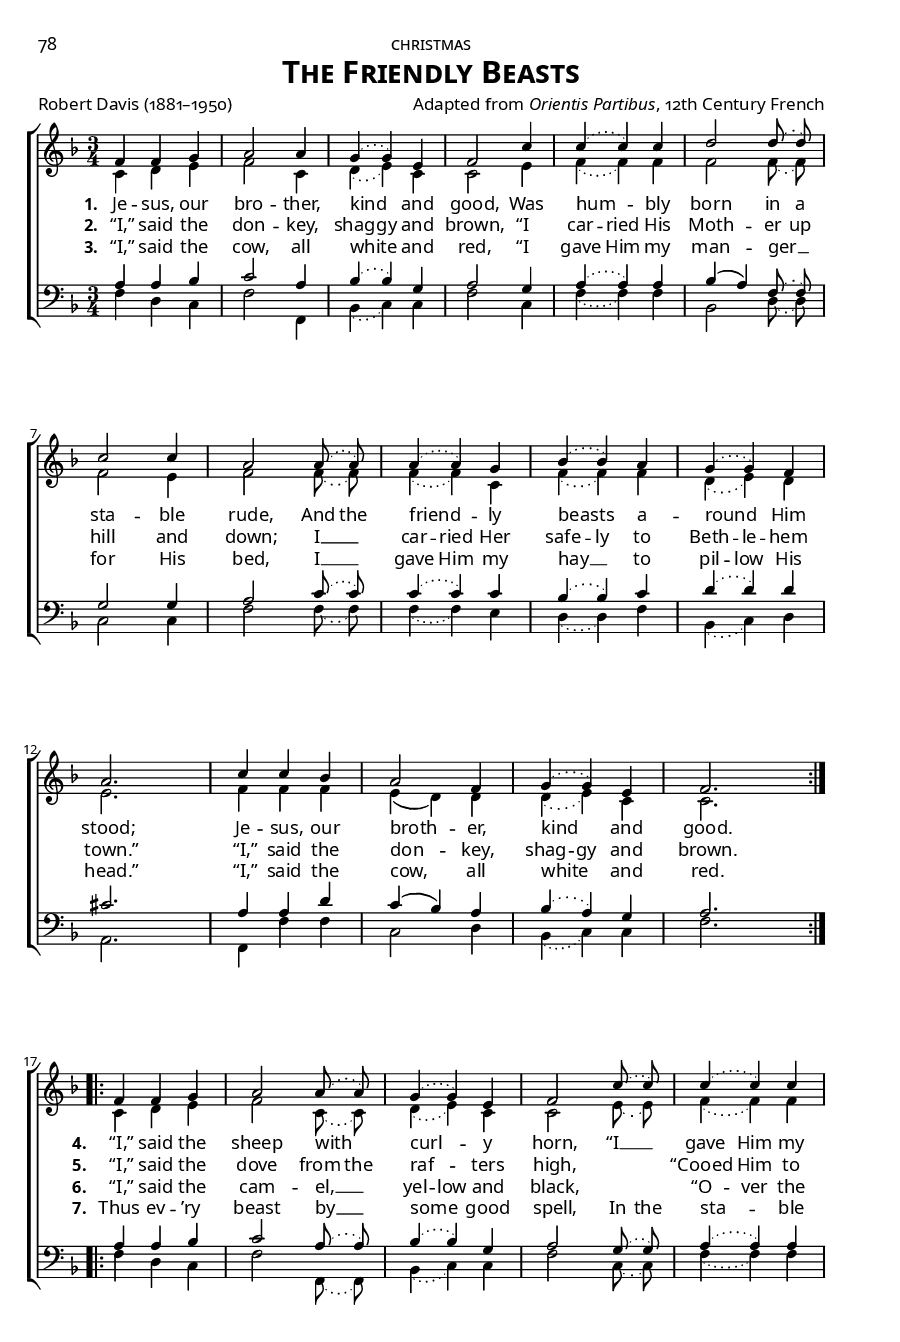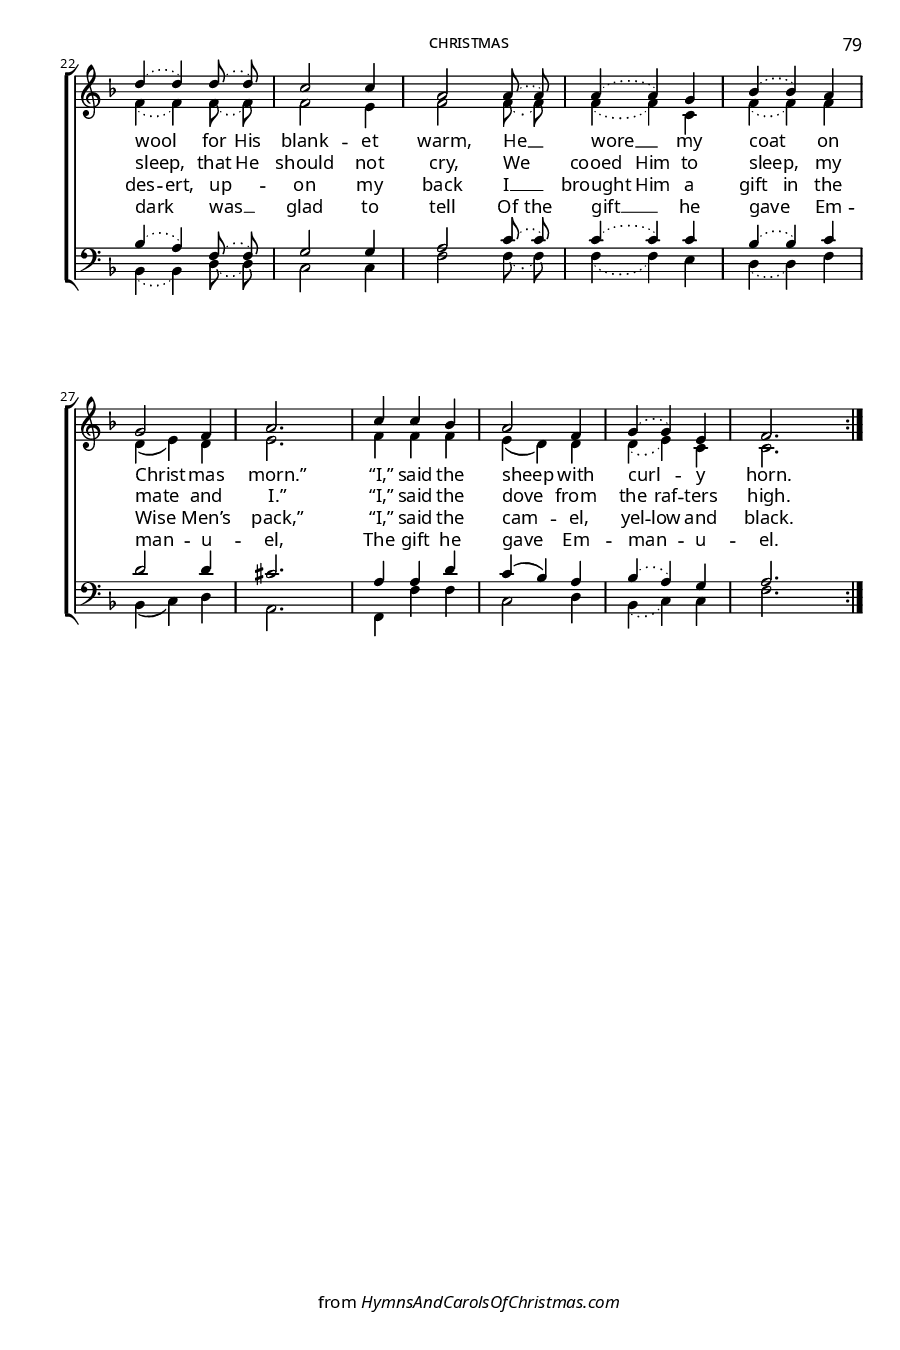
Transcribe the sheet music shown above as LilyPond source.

\version "2.14.2"
\include "util.ly"
\header {
    title = \markup{\override #'(font-name . "Garamond Premier Pro Semibold"){ \abs-fontsize #15 \smallCapsOldStyle"The Friendly Beasts"}}
    poet = \markup\oldStyleNum"Robert Davis (1881–1950)"
    composer = \markup\concat{"Adapted from "\italic"Orientis Partibus" \oldStyleNum", 12th Century French"}
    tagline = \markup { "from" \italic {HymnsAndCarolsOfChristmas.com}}
  }\paper {
  print-all-headers = ##f
  paper-height = 9\in
  paper-width = 6\in
  indent = 0\in
  %system-system-spacing = #'((basic-distance . 10) (padding . 0))
  system-system-spacing =
    #'((basic-distance . 10)
       (minimum-distance . 10)
       (padding . 1.5)
       (stretchability . 100))
  score-markup-spacing = 
    #'((basic-distance . 5)
       (minimum-distance . 5)
       (padding . 1)
       (stretchability . 0))
  ragged-last-bottom = ##t
  ragged-bottom = ##f
  two-sided = ##t
  inner-margin = 0.5\in
  outer-margin = 0.25\in
  top-margin = 0.25\in
  bottom-margin = 0.25\in
  first-page-number = #078
  print-first-page-number = ##t
  headerLine = \markup{\override #'(font-name . "Garamond Premier Pro") \smallCapsOldStyle"christmas"}
  oddHeaderMarkup = \markup\fill-line{
     \override #'(font-name . "Garamond Premier Pro")\abs-fontsize #8.5
     \combine 
        \fill-line{"" \on-the-fly #print-page-number-check-first
        \oldStylePageNum""
        }
        \fill-line{\headerLine}
  }
  evenHeaderMarkup = \markup {
     \override #'(font-name . "Garamond Premier Pro")\abs-fontsize #8.5
     \combine
        \on-the-fly #print-page-number-check-first
        \oldStylePageNum""
        \fill-line{\headerLine}
  }
}
#(set-global-staff-size 15) \paper{ #(define fonts (make-pango-font-tree "GoudyOlSt BT" "Garamond Premier Pro" "Garamond Premier Pro" (/ 15 20))) }
global = {
  \key f \major
  \time 3/4
  \autoBeamOff
}

sopMusic = \relative c' {
  \repeat volta 3 {
    f4 f g |
    a2 a4 |
    \slurDotted g( g) e |
    f2 c'4 |
    c( c) c |
    
    d2 d8\noBeam( d) |
    c2 c4 |
    a2 \bar"" a8\noBeam( a) |
    a4( a) g |
    bes4( bes) a |
    
    g( g) f |
    a2. |
    c4 c bes |
    a2 f4 |
    g( g) e |
    f2.
  }
  \break
  
  \repeat volta 4 {
    f4 f g |
    a2 a8( a) |
    \slurDotted g4( g) e |
    f2 c'8( c) |
    c4( c) c |
    
    d4( d) d8\noBeam( d) |
    c2 c4 |
    a2 \bar"" a8\noBeam( a) |
    a4( a) g |
    bes4( bes) a |
    
    g2 f4 |
    a2. |
    c4 c bes |
    a2 f4 |
    g( g) e |
    f2.
  }
}
sopWords = \lyricmode {
  
}

altoMusic = \relative c' {
  \slurDotted
  c4 d e |
  f2 c4 |
  d4( e) c |
  c2 e4 |
  
  f( f) f |
  f2 f8( f) |
  f2 e4 |
  f2 f8( f) |
  
  f4( f) c4 |
  f4( f) f4 |
  d4( e) d4 |
  e2. |
  
  f4 f f |
  \slurSolid
  e( d) d |
  \slurDotted
  d( e) c |
  c2.
  
  
  
  \slurDotted
  c4 d e |
  f2 c8( c) |
  d4( e) c |
  c2 e8( e) |
  
  f4( f) f |
  f4( f) f8( f) |
  f2 e4 |
  f2 f8( f) |
  
  f4( f) c4 |
  f4( f) f4 |
  \slurSolid d4( e) d4 |
  e2. |
  
  f4 f f |
  e( d) d |
  \slurDotted
  d( e) c |
  c2.
}
altoWords = \lyricmode {
  \dropLyricsIX
  \set stanza = #"1. "
  \set ignoreMelismata = ##t
  Je -- sus, our bro -- ther, kind _ and good, Was hum -- _ bly born in a sta -- ble rude,
  And the friend -- _ ly beasts _ a -- round _ Him stood; Je -- sus, our broth -- _ er, kind _ and good.
  
  \set stanza = #"4. "
  \set ignoreMelismata = ##t
  “I,” said the sheep with _ curl -- _ y horn, “I __ _ gave Him my wool _ for His blank -- et warm,
  He __ _ wore __ _ my coat _ on Christ -- _ mas morn.” “I,” said the sheep _ with curl -- _ y horn.
}
altoWordsII = \lyricmode {
  \dropLyricsIX
%\markup\italic
  \set stanza = #"2. "
  \set ignoreMelismata = ##t
  “I,” said the don -- key, shag -- gy and brown, “I car -- ried His Moth -- er up hill and down;
  I __ _ car -- ried Her safe -- ly to Beth -- le -- hem town.” “I,” said the don -- _ key, shag -- gy and brown.
  
  \set stanza = #"5. "
  \set ignoreMelismata = ##t
  “I,” said the dove from the raf -- _ ters high,
  "" "" “Cooed Him to sleep, _ that He should not cry,
  We _ cooed Him to sleep, _ my mate _ and I.”
  “I,” said the dove _ from the raf -- ters high.
}
altoWordsIII = \lyricmode {
  \dropLyricsIX
  \set stanza = #"3. "
  \set ignoreMelismata = ##t
  “I,” said the cow, all white _ and red, “I gave Him my man -- ger __ _ for His bed,
  I __ _ gave Him my hay __ _ to pil -- low His head.” “I,” said the cow, _ all white _ and red.
  
  \set stanza = #"6. "
  \set ignoreMelismata = ##t
  “I,” said the cam -- el, __ _ yel -- low and black,
  "" "" “O -- ver the des -- ert, up -- _ on my back
  I __ _ brought Him a gift in the Wise _ Men’s pack,”
  “I,” said the cam -- _ el, yel -- low and black.
}
altoWordsIV = \lyricmode {
  \dropLyricsIX
  \repeat unfold 32 \skip1
  \set stanza = #"7. "
  \set ignoreMelismata = ##t
  Thus ev -- ’ry beast by __ _ some _ good spell,
  In the sta -- _ ble dark _ was __ _ glad to tell
  Of the gift __ _ he gave _ Em -- man -- _ u -- el,
  The gift he gave _ Em -- man -- _ u -- el.
}
altoWordsV = \lyricmode {
}
altoWordsVI = \lyricmode {
}
altoWordsVII = \lyricmode {
}
tenorMusic = \relative c' {
  \slurDotted
  a4 a bes |
  c2 a4 |
  bes( bes) g |
  a2 g4 |
  
  a( a) a |
  \slurSolid
  bes( a) \slurDotted f8( f) |
  g2 g4 |
  a2 c8( c) |
  
  c4( c) c4 |
  bes4( bes) c4 |
  d4( d) d4 |
  cis2. |
  
  a4 a d |
  \slurSolid
  c( bes) a |
  \slurDotted
  bes( a) g |
  a2.
  
  
  
  \slurDotted
  a4 a bes |
  c2 a8( a) |
  bes4( bes) g |
  a2 g8( g) |
  
  a4( a) a |
  bes( a) f8( f) |
  g2 g4 |
  a2 c8( c) |
  
  c4( c) c4 |
  bes4( bes) c4 |
  d2 d4 |
  cis2. |
  
  a4 a d |
  \slurSolid
  c( bes) a |
  \slurDotted
  bes( a) g |
  a2.
}
tenorWords = \lyricmode {

}

bassMusic = \relative c {
  \slurDotted
  f4 d c |
  f2 f,4 |
  bes4( c) c4 |
  f2 c4 |
  
  f( f) f |
  bes,2 d8( d) |
  c2 c4 |
  f2 f8( f) |
  
  f4( f) e4 |
  d4( d) f4 |
  bes,4( c) d4 |
  a2. |
  
  f4 f' f |
  c2 d4 |
  bes( c) c4 |
  f2.
  
  
  
  
  \slurDotted
  f4 d c |
  f2 f,8( f) |
  bes4( c) c4 |
  f2 c8( c) |
  
  f4( f) f |
  bes,4( bes) d8( d) |
  c2 c4 |
  f2 f8( f) |
  
  f4( f) e4 |
  d4( d) f4 |
  \slurSolid
  bes,4( c) d4 |
  a2. |
  
  f4 f' f |
  c2 d4 |
  \slurDotted
  bes( c) c4 |
  f2.
}
bassWords = \lyricmode {

}

\score {
  <<
   \new ChoirStaff <<
%    \new Lyrics = sopranos \with { \override VerticalAxisGroup #'nonstaff-relatedstaff-spacing = #'((basic-distance . 1)) }
    \new Staff = women <<
      \new Voice = "sopranos" { \voiceOne << \global \sopMusic >> }
      \new Voice = "altos" { \voiceTwo << \global \altoMusic >> }
    >>
   \new Staff = men <<
      \clef bass
      \new Voice = "tenors" { \voiceOne << \global \tenorMusic >> }
      \new Voice = "basses" { \voiceTwo << \global \bassMusic >> }
    >>
    \new Lyrics \with { alignAboveContext = #"women" \override VerticalAxisGroup #'nonstaff-relatedstaff-spacing = #'((basic-distance . 1))} \lyricsto "sopranos" \sopWords
    \new Lyrics = "altosVII"  \with { alignBelowContext = #"women" \override VerticalAxisGroup #'nonstaff-relatedstaff-spacing = #'((padding . -0.5)) } \lyricsto "altos" \altoWordsVII
    \new Lyrics = "altosVI"  \with { alignBelowContext = #"women" \override VerticalAxisGroup #'nonstaff-relatedstaff-spacing = #'((padding . -0.5)) } \lyricsto "altos" \altoWordsVI
    \new Lyrics = "altosV"  \with { alignBelowContext = #"women" \override VerticalAxisGroup #'nonstaff-relatedstaff-spacing = #'((padding . -0.5)) } \lyricsto "altos" \altoWordsV
    \new Lyrics = "altosIV"  \with { alignBelowContext = #"women" \override VerticalAxisGroup #'nonstaff-relatedstaff-spacing = #'((padding . -0.5)) } \lyricsto "altos" \altoWordsIV
    \new Lyrics = "altosIII"  \with { alignBelowContext = #"women" \override VerticalAxisGroup #'nonstaff-relatedstaff-spacing = #'((padding . -0.5)) } \lyricsto "altos" \altoWordsIII
    \new Lyrics = "altosII"  \with { alignBelowContext = #"women" \override VerticalAxisGroup #'nonstaff-relatedstaff-spacing = #'((padding . -0.5)) } \lyricsto "altos" \altoWordsII
    \new Lyrics = "altos"  \with { alignBelowContext = #"women" \override VerticalAxisGroup #'nonstaff-relatedstaff-spacing = #'((padding . -0.5)) } \lyricsto "altos" \altoWords
    \new Lyrics \with { alignAboveContext = #"men" \override VerticalAxisGroup #'nonstaff-relatedstaff-spacing = #'((basic-distance . 1)) } \lyricsto "tenors" \tenorWords
    \new Lyrics \with { alignBelowContext = #"men" \override VerticalAxisGroup #'nonstaff-relatedstaff-spacing = #'((basic-distance . 1)) } \lyricsto "basses" \bassWords
  >>
%    \new PianoStaff << \new Staff { \new Voice { \pianoRH } } \new Staff { \clef "bass" \pianoLH } >>
  >>
  \layout {
%{IF_LESSER
\context {
  \Lyrics
  \override LyricText #'font-size = #1.2
}
%}%END_IF_LESSER
%6.14 \context {\Lyrics\override LyricText #'font-size = #0.8 }
    #(define fonts (make-pango-font-tree "GoudyOlSt BT" "Garamond Premier Pro" "Garamond Premier Pro" (/ 14.4 20)))
    \context {
      \Score
      \override SpacingSpanner #'base-shortest-duration = #(ly:make-moment 1 2)
      \override SpacingSpanner #'common-shortest-duration = #(ly:make-moment 1 2)
    }
    \context {
      % Remove all empty staves
      % \Staff \RemoveEmptyStaves \override VerticalAxisGroup #'remove-first = ##t
    }
    \context {
      \Lyrics
      \override LyricText #'X-offset = #center-on-word
    }
  }
  
  \midi {
    \tempo 4 = 90
    \set Staff.midiInstrument = "flute"
  
    \context {
      \Voice
      \remove "Dynamic_performer"
    }
  }
}
